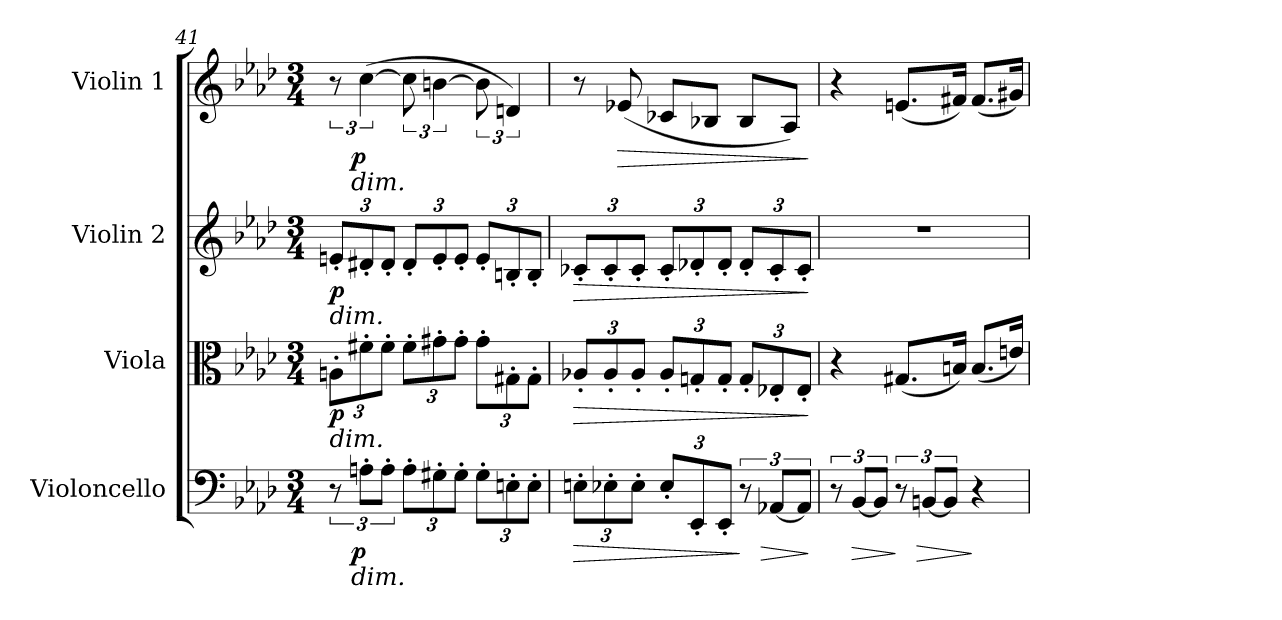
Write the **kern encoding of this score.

**kern	**dynam	**kern	**dynam	**kern	**dynam	**kern	**dynam
*part4	*part4	*part3	*part3	*part2	*part2	*part1	*part1
*staff4	*staff4	*staff3	*staff3	*staff2	*staff2	*staff1	*staff1
*I"Violoncello	*	*I"Viola	*	*I"Violin 2	*	*I"Violin 1	*
*I'Vc	*	*I'Vla	*	*I'Vln	*	*I'Vln	*
*clefF4	*	*clefC3	*	*clefG2	*	*clefG2	*
*k[b-e-a-d-]	*	*k[b-e-a-d-]	*	*k[b-e-a-d-]	*	*k[b-e-a-d-]	*
*M3/4	*	*M3/4	*	*M3/4	*	*M3/4	*
*	*	*Xbrackettup	*	*Xbrackettup	*	*	*
=41	=41	=41	=41	=41	=41	=41	=41
!	!	!	!	!LO:TX:b:i:t=dim.	!	!	!
!	!	!LO:TX:b:i:t=dim.	!	!	!	!	!
!	!	!	!LO:DY:b	!	!LO:DY:b	!	!
12r	.	12An'\L	p	12en'/L	p	12r	.
!	!	!	!	!	!	!LO:TX:b:i:t=dim.	!
!LO:TX:b:i:t=dim.	!	!	!	!	!	!	!
!	!LO:DY:b	!	!	!	!	!	!LO:DY:b
12An'\L	p	12f#X'\	.	12d#X'/	.	([6cc\	p
12A'\J	.	12f#'\J	.	12d#'/J	.	.	.
*Xbrackettup	*	*	*	*	*	*	*
12A'\L	.	12f#'\L	.	12d#'/L	.	12cc\]	.
12G#X'\	.	12g#X'\	.	12e'/	.	[6bn\	.
12G#'\J	.	12g#'\J	.	12e'/J	.	.	.
12G#'\L	.	12g#'\L	.	12e'/L	.	12b\]	.
12En'\	.	12G#X'\	.	12Bn'/	.	6dn/)	.
12E'\J	.	12G#'\J	.	12B'/J	.	.	.
!!LO:LB:g=z
=42	=42	=42	=42	=42	=42	=42	=42
!	!LO:HP:b	!	!LO:HP:b	!	!LO:HP:b	!	!
12En'\L	>	12A-X'/L	>	12c-X'/L	>	8r	.
12E-X'\	.	12A-'/	.	12c-'/	.	.	.
!	!	!	!	!	!	!	!LO:HP:b
.	.	.	.	.	.	(8e-X/	>
12E-'\J	.	12A-'/J	.	12c-'/J	.	.	.
12E-'/L	.	12A-'/L	.	12c-'/L	.	8c-X/L	.
12EE-'/	.	12Gn'/	.	12d-X'/	.	.	.
.	.	.	.	.	.	8B-X/J	.
12EE-'/J	.	12G'/J	.	12d-'/J	.	.	.
*brackettup	*	*	*	*	*	*	*
12r	]	12G'/L	.	12d-'/L	.	8B-/L	.
!	!LO:HP:b	!	!	!	!	!	!
[12AA-X/L	>	12E-X'/	.	12c-'/	.	.	.
.	.	.	.	.	.	8A-/J)	.
12AA-/J]	.	12E-'/J	.	12c-'/J	.	.	.
.	]	.	]	.	]	.	]
!!LO:LB:g=z
=43	=43	=43	=43	=43	=43	=43	=43
12r	.	4r	.	2.r	.	4r	.
!	!LO:HP:b	!	!	!	!	!	!
[12BB-/L	>	.	.	.	.	.	.
12BB-/J]	.	.	.	.	.	.	.
12r	]	(8.G#X/L	.	.	.	(8.en/L	.
!	!LO:HP:b	!	!	!	!	!	!
[12BBn/L	>	.	.	.	.	.	.
12BB/J]	.	.	.	.	.	.	.
.	.	16Bn/Jk)	.	.	.	16f#X/Jk)	.
4r	]	(8.B/L	.	.	.	(8.f#/L	.
.	.	16en/Jk)	.	.	.	16g#X/Jk)	.
=	=	=	=	=	=	=	=
*-	*-	*-	*-	*-	*-	*-	*-
